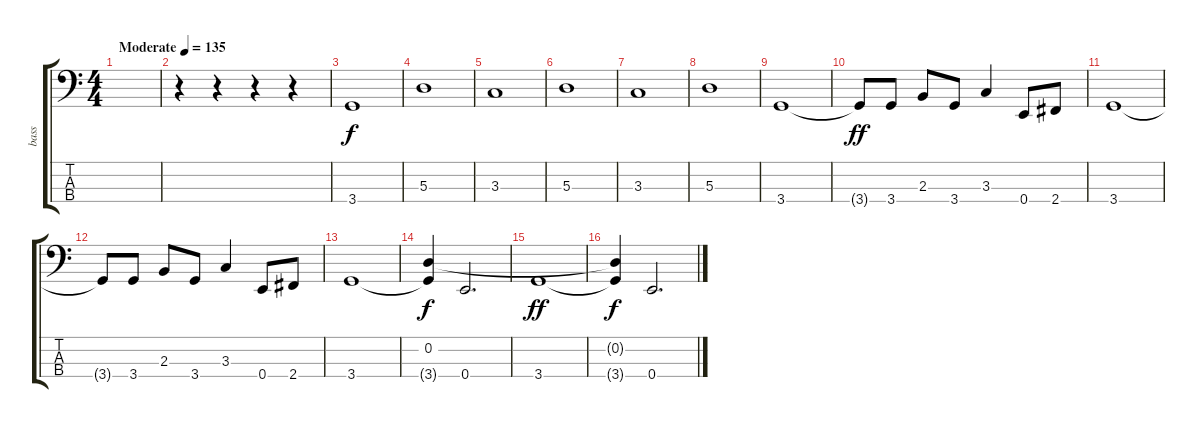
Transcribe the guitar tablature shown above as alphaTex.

\track ("bass" "bass") {instrument electricbassfinger}
\staff {score tabs}
\tuning (G2 D2 A1 E1) {hide}
\ts (4 4)
\tempo (135 "Moderate")
\clef f4
\ks c
|
r.4 r.4 r.4 r.4 |
3.4.1 |
5.3.1 |
3.3.1 |
5.3.1 |
3.3.1 |
5.3.1 |
3.4.1 |
3.4{t}.8{dy ff} 3.4.8 2.3.8 3.4.8 3.3.4 0.4.8 2.4.8 |
3.4.1 |
3.4{t}.8 3.4.8 2.3.8 3.4.8 3.3.4 0.4.8 2.4.8 |
3.4.1 |
(0.2 3.4{t}).4{dy f} 0.4.2{d} |
3.4.1{dy ff} |
(0.2{t} 3.4{t}).4{dy f} 0.4.2{d}
